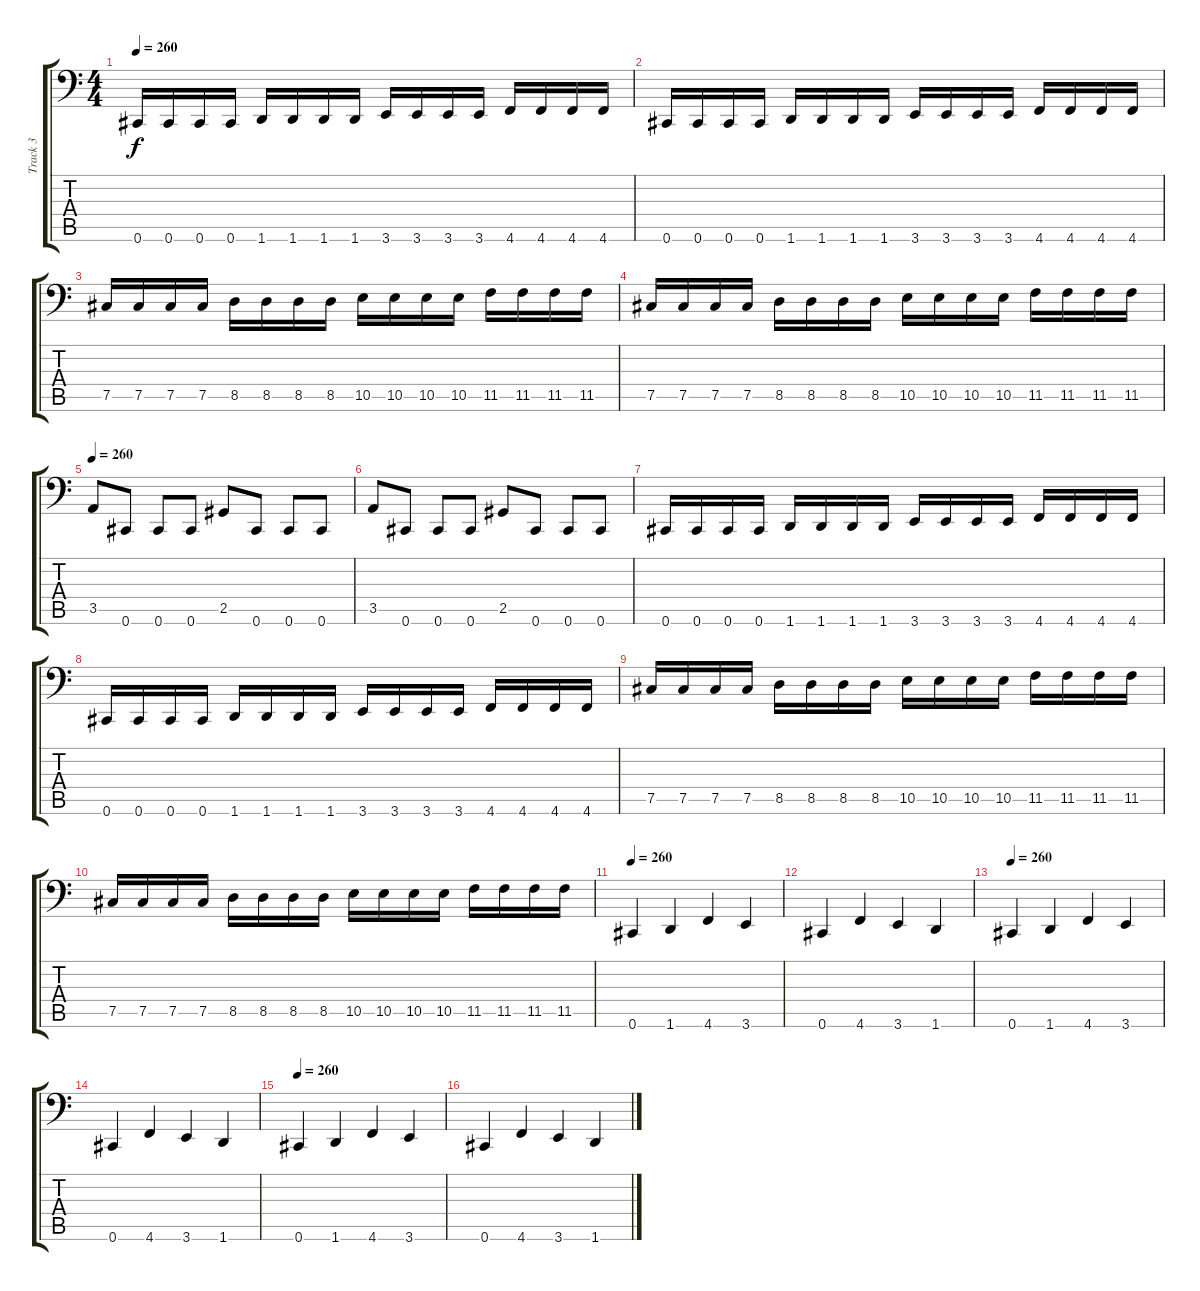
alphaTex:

\track ("Track 3" "Track 3") {instrument fretlessbass}
\staff {score tabs}
\tuning (Db3 Ab2 E2 B1 Gb1 Db1) {hide}
\ts (4 4)
\tempo 260
\clef f4
\ks c
0.6.16{dy f} 0.6.16 0.6.16 0.6.16 1.6.16 1.6.16 1.6.16 1.6.16 3.6.16 3.6.16 3.6.16 3.6.16 4.6.16 4.6.16 4.6.16 4.6.16 |
0.6.16 0.6.16 0.6.16 0.6.16 1.6.16 1.6.16 1.6.16 1.6.16 3.6.16 3.6.16 3.6.16 3.6.16 4.6.16 4.6.16 4.6.16 4.6.16 |
7.5.16 7.5.16 7.5.16 7.5.16 8.5.16 8.5.16 8.5.16 8.5.16 10.5.16 10.5.16 10.5.16 10.5.16 11.5.16 11.5.16 11.5.16 11.5.16 |
7.5.16 7.5.16 7.5.16 7.5.16 8.5.16 8.5.16 8.5.16 8.5.16 10.5.16 10.5.16 10.5.16 10.5.16 11.5.16 11.5.16 11.5.16 11.5.16 |
\tempo 260
3.5.8 0.6.8 0.6.8 0.6.8 2.5.8 0.6.8 0.6.8 0.6.8 |
3.5.8 0.6.8 0.6.8 0.6.8 2.5.8 0.6.8 0.6.8 0.6.8 |
0.6.16 0.6.16 0.6.16 0.6.16 1.6.16 1.6.16 1.6.16 1.6.16 3.6.16 3.6.16 3.6.16 3.6.16 4.6.16 4.6.16 4.6.16 4.6.16 |
0.6.16 0.6.16 0.6.16 0.6.16 1.6.16 1.6.16 1.6.16 1.6.16 3.6.16 3.6.16 3.6.16 3.6.16 4.6.16 4.6.16 4.6.16 4.6.16 |
7.5.16 7.5.16 7.5.16 7.5.16 8.5.16 8.5.16 8.5.16 8.5.16 10.5.16 10.5.16 10.5.16 10.5.16 11.5.16 11.5.16 11.5.16 11.5.16 |
7.5.16 7.5.16 7.5.16 7.5.16 8.5.16 8.5.16 8.5.16 8.5.16 10.5.16 10.5.16 10.5.16 10.5.16 11.5.16 11.5.16 11.5.16 11.5.16 |
\tempo 260
0.6.4 1.6.4 4.6.4 3.6.4 |
0.6.4 4.6.4 3.6.4 1.6.4 |
\tempo 260
0.6.4 1.6.4 4.6.4 3.6.4 |
0.6.4 4.6.4 3.6.4 1.6.4 |
\tempo 260
0.6.4 1.6.4 4.6.4 3.6.4 |
0.6.4 4.6.4 3.6.4 1.6.4
